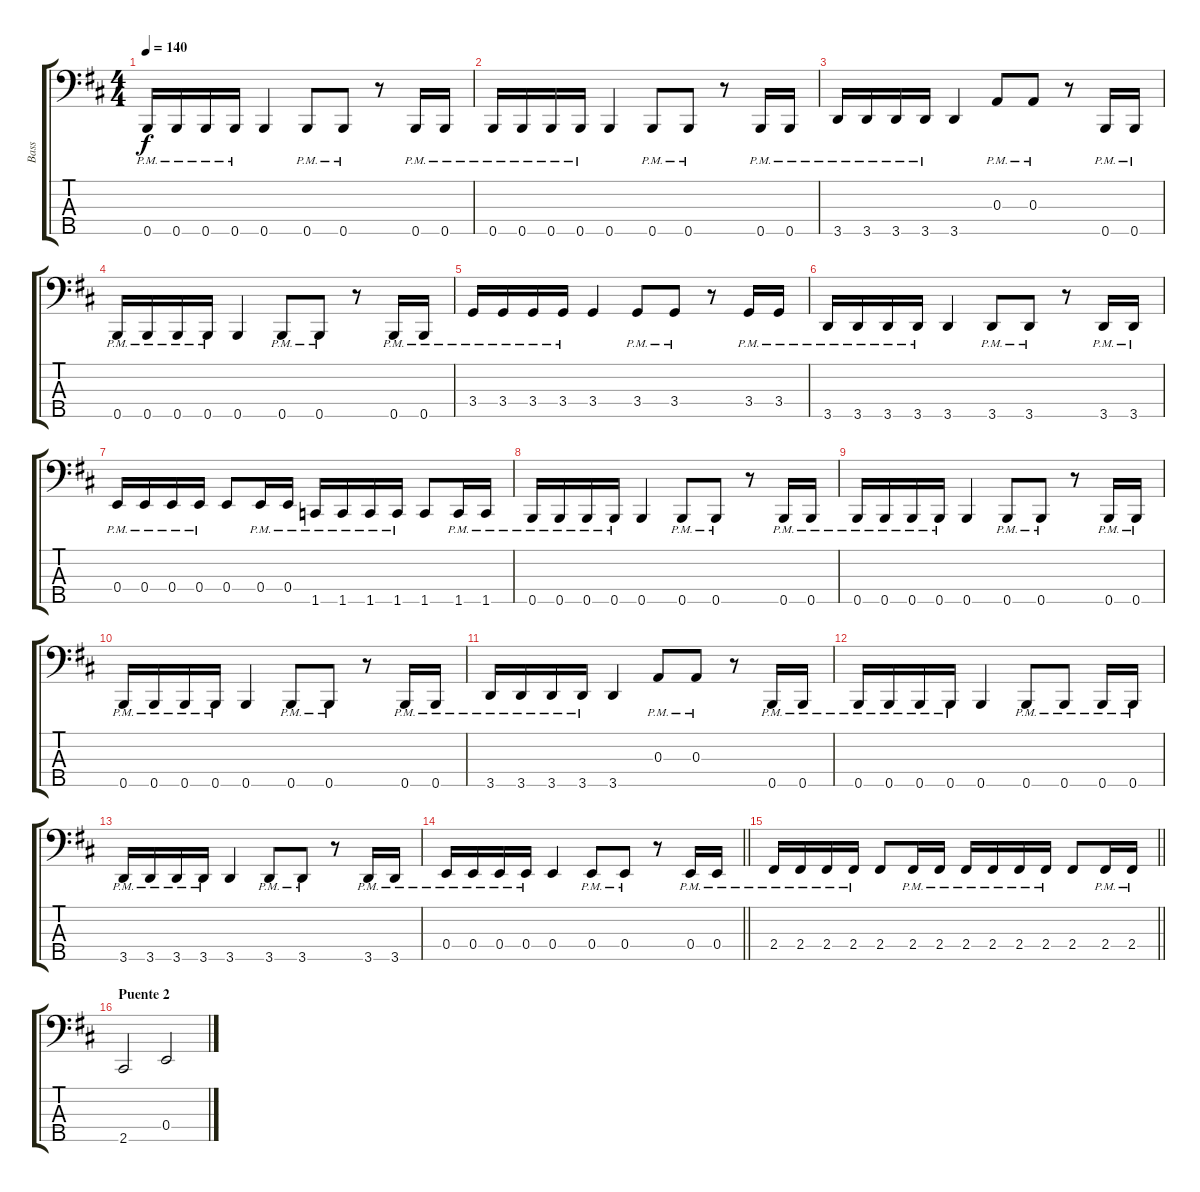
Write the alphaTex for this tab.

\track ("Bass" "Bass") {instrument electricbassfinger}
\staff {score tabs}
\tuning (G2 D2 A1 E1 B0) {hide}
\ts (4 4)
\tempo 140
\clef f4
\ks bminor
0.5{pm}.16{dy f} 0.5{pm}.16 0.5{pm}.16 0.5{pm}.16 0.5.4 0.5{pm}.8 0.5{pm}.8 r.8 0.5{pm}.16 0.5{pm}.16 |
0.5{pm}.16 0.5{pm}.16 0.5{pm}.16 0.5{pm}.16 0.5.4 0.5{pm}.8 0.5{pm}.8 r.8 0.5{pm}.16 0.5{pm}.16 |
3.5{pm}.16 3.5{pm}.16 3.5{pm}.16 3.5{pm}.16 3.5.4 0.3{pm}.8 0.3{pm}.8 r.8 0.5{pm}.16 0.5{pm}.16 |
0.5{pm}.16 0.5{pm}.16 0.5{pm}.16 0.5{pm}.16 0.5.4 0.5{pm}.8 0.5{pm}.8 r.8 0.5{pm}.16 0.5{pm}.16 |
3.4{pm}.16 3.4{pm}.16 3.4{pm}.16 3.4{pm}.16 3.4.4 3.4{pm}.8 3.4{pm}.8 r.8 3.4{pm}.16 3.4{pm}.16 |
3.5{pm}.16 3.5{pm}.16 3.5{pm}.16 3.5{pm}.16 3.5.4 3.5{pm}.8 3.5{pm}.8 r.8 3.5{pm}.16 3.5{pm}.16 |
0.4{pm}.16 0.4{pm}.16 0.4{pm}.16 0.4{pm}.16 0.4.8 0.4{pm}.16 0.4{pm}.16 1.5{pm}.16 1.5{pm}.16 1.5{pm}.16 1.5{pm}.16 1.5.8 1.5{pm}.16 1.5{pm}.16 |
0.5{pm}.16 0.5{pm}.16 0.5{pm}.16 0.5{pm}.16 0.5.4 0.5{pm}.8 0.5{pm}.8 r.8 0.5{pm}.16 0.5{pm}.16 |
0.5{pm}.16 0.5{pm}.16 0.5{pm}.16 0.5{pm}.16 0.5.4 0.5{pm}.8 0.5{pm}.8 r.8 0.5{pm}.16 0.5{pm}.16 |
0.5{pm}.16 0.5{pm}.16 0.5{pm}.16 0.5{pm}.16 0.5.4 0.5{pm}.8 0.5{pm}.8 r.8 0.5{pm}.16 0.5{pm}.16 |
3.5{pm}.16 3.5{pm}.16 3.5{pm}.16 3.5{pm}.16 3.5.4 0.3{pm}.8 0.3{pm}.8 r.8 0.5{pm}.16 0.5{pm}.16 |
0.5{pm}.16 0.5{pm}.16 0.5{pm}.16 0.5{pm}.16 0.5.4 0.5{pm}.8 0.5{pm}.8 0.5{pm}.16 0.5{pm}.16 |
3.5{pm}.16 3.5{pm}.16 3.5{pm}.16 3.5{pm}.16 3.5.4 3.5{pm}.8 3.5{pm}.8 r.8 3.5{pm}.16 3.5{pm}.16 |
\barLineRight lightlight
0.4{pm}.16 0.4{pm}.16 0.4{pm}.16 0.4{pm}.16 0.4.4 0.4{pm}.8 0.4{pm}.8 r.8 0.4{pm}.16 0.4{pm}.16 |
\barLineRight lightlight
2.4{pm}.16 2.4{pm}.16 2.4{pm}.16 2.4{pm}.16 2.4.8 2.4{pm}.16 2.4{pm}.16 2.4{pm}.16 2.4{pm}.16 2.4{pm}.16 2.4{pm}.16 2.4.8 2.4{pm}.16 2.4{pm}.16 |
\section ("" "Puente 2")
2.5.2 0.4.2
